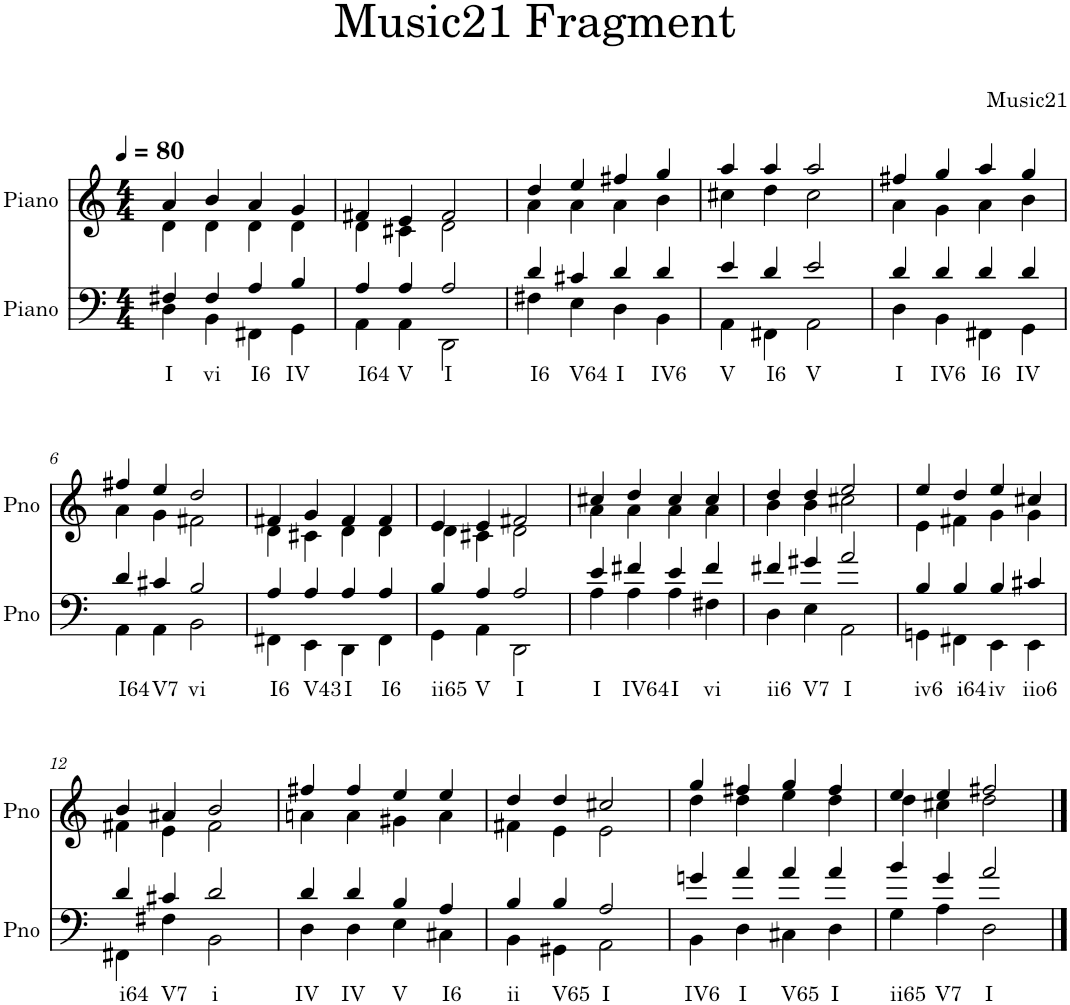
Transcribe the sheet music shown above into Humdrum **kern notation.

**kern	**text	**kern
*part2	*part2	*part1
*staff2	*staff2	*staff1
*I"Piano	*	*I"Piano
*I'Pno	*	*I'Pno
*clefF4	*	*clefG2
*k[]	*	*k[]
*M4/4	*	*M4/4
*MM80	*	*MM80
=1	=1	=1
*^	*	*
!	!	!LO:LY:b	!
*	*	*	*^
4F#X/	4D\	I	4a/	4d\
!	!	!LO:LY:b	!	!
4F#/	4BB\	vi	4b/	4d\
!	!	!LO:LY:b	!	!
4A/	4FF#X\	I6	4a/	4d\
!	!	!LO:LY:b	!	!
4B/	4GG\	IV	4g/	4d\
=2	=2	=2	=2	=2
!	!	!LO:LY:b	!	!
4A/	4AA\	I64	4f#X/	4d\
!	!	!LO:LY:b	!	!
4A/	4AA\	V	4e/	4c#X\
!	!	!LO:LY:b	!	!
2A/	2DD\	I	2f#/	2d\
=3	=3	=3	=3	=3
!	!	!LO:LY:b	!	!
4d/	4F#X\	I6	4dd/	4a\
!	!	!LO:LY:b	!	!
4c#X/	4E\	V64	4ee/	4a\
!	!	!LO:LY:b	!	!
4d/	4D\	I	4ff#X/	4a\
!	!	!LO:LY:b	!	!
4d/	4BB\	IV6	4gg/	4b\
=4	=4	=4	=4	=4
!	!	!LO:LY:b	!	!
4e/	4AA\	V	4aa/	4cc#X\
!	!	!LO:LY:b	!	!
4d/	4FF#X\	I6	4aa/	4dd\
!	!	!LO:LY:b	!	!
2e/	2AA\	V	2aa/	2cc#\
=5	=5	=5	=5	=5
!	!	!LO:LY:b	!	!
4d/	4D\	I	4ff#X/	4a\
!	!	!LO:LY:b	!	!
4d/	4BB\	IV6	4gg/	4g\
!	!	!LO:LY:b	!	!
4d/	4FF#X\	I6	4aa/	4a\
!	!	!LO:LY:b	!	!
4d/	4GG\	IV	4gg/	4b\
!!LO:LB:g=z	!!
=6	=6	=6	=6	=6
!	!	!LO:LY:b	!	!
4d/	4AA\	I64	4ff#X/	4a\
!	!	!LO:LY:b	!	!
4c#X/	4AA\	V7	4ee/	4g\
!	!	!LO:LY:b	!	!
2B/	2BB\	vi	2dd/	2f#X\
=7	=7	=7	=7	=7
!	!	!LO:LY:b	!	!
4A/	4FF#X\	I6	4f#X/	4d\
!	!	!LO:LY:b	!	!
4A/	4EE\	V43	4g/	4c#X\
!	!	!LO:LY:b	!	!
4A/	4DD\	I	4f#/	4d\
!	!	!LO:LY:b	!	!
4A/	4FF#\	I6	4f#/	4d\
=8	=8	=8	=8	=8
!	!	!LO:LY:b	!	!
4B/	4GG\	ii65	4e/	4d\
!	!	!LO:LY:b	!	!
4A/	4AA\	V	4e/	4c#X\
!	!	!LO:LY:b	!	!
2A/	2DD\	I	2f#X/	2d\
=9	=9	=9	=9	=9
!	!	!LO:LY:b	!	!
4e/	4A\	I	4cc#X/	4a\
!	!	!LO:LY:b	!	!
4f#X/	4A\	IV64	4dd/	4a\
!	!	!LO:LY:b	!	!
4e/	4A\	I	4cc#/	4a\
!	!	!LO:LY:b	!	!
4f#/	4F#X\	vi	4cc#/	4a\
=10	=10	=10	=10	=10
!	!	!LO:LY:b	!	!
4f#X/	4D\	ii6	4dd/	4b\
!	!	!LO:LY:b	!	!
4g#X/	4E\	V7	4dd/	4b\
!	!	!LO:LY:b	!	!
2a/	2AA\	I	2ee/	2cc#X\
=11	=11	=11	=11	=11
!	!	!LO:LY:b	!	!
4B/	4GGn\	iv6	4ee/	4e\
!	!	!LO:LY:b	!	!
4B/	4FF#X\	i64	4dd/	4f#X\
!	!	!LO:LY:b	!	!
4B/	4EE\	iv	4ee/	4g\
!	!	!LO:LY:b	!	!
4c#X/	4EE\	iio6	4cc#X/	4g\
!!LO:LB:g=z	!!
=12	=12	=12	=12	=12
!	!	!LO:LY:b	!	!
4d/	4FF#X\	i64	4b/	4f#X\
!	!	!LO:LY:b	!	!
4c#X/	4F#X\	V7	4a#X/	4e\
!	!	!LO:LY:b	!	!
2d/	2BB\	i	2b/	2f#\
=13	=13	=13	=13	=13
!	!	!LO:LY:b	!	!
4d/	4D\	IV	4ff#X/	4an\
!	!	!LO:LY:b	!	!
4d/	4D\	IV	4ff#/	4a\
!	!	!LO:LY:b	!	!
4B/	4E\	V	4ee/	4g#X\
!	!	!LO:LY:b	!	!
4A/	4C#X\	I6	4ee/	4a\
=14	=14	=14	=14	=14
!	!	!LO:LY:b	!	!
4B/	4BB\	ii	4dd/	4f#X\
!	!	!LO:LY:b	!	!
4B/	4GG#X\	V65	4dd/	4e\
!	!	!LO:LY:b	!	!
2A/	2AA\	I	2cc#X/	2e\
=15	=15	=15	=15	=15
!	!	!LO:LY:b	!	!
4gn/	4BB\	IV6	4gg/	4dd\
!	!	!LO:LY:b	!	!
4a/	4D\	I	4ff#X/	4dd\
!	!	!LO:LY:b	!	!
4a/	4C#X\	V65	4gg/	4ee\
!	!	!LO:LY:b	!	!
4a/	4D\	I	4ff#/	4dd\
=16	=16	=16	=16	=16
!	!	!LO:LY:b	!	!
4b/	4G\	ii65	4ee/	4dd\
!	!	!LO:LY:b	!	!
4g/	4A\	V7	4ee/	4cc#X\
!	!	!LO:LY:b	!	!
2a/	2D\	I	2ff#X/	2dd\
*v	*v	*	*	*
*	*	*v	*v
==	==	==
*-	*-	*-
